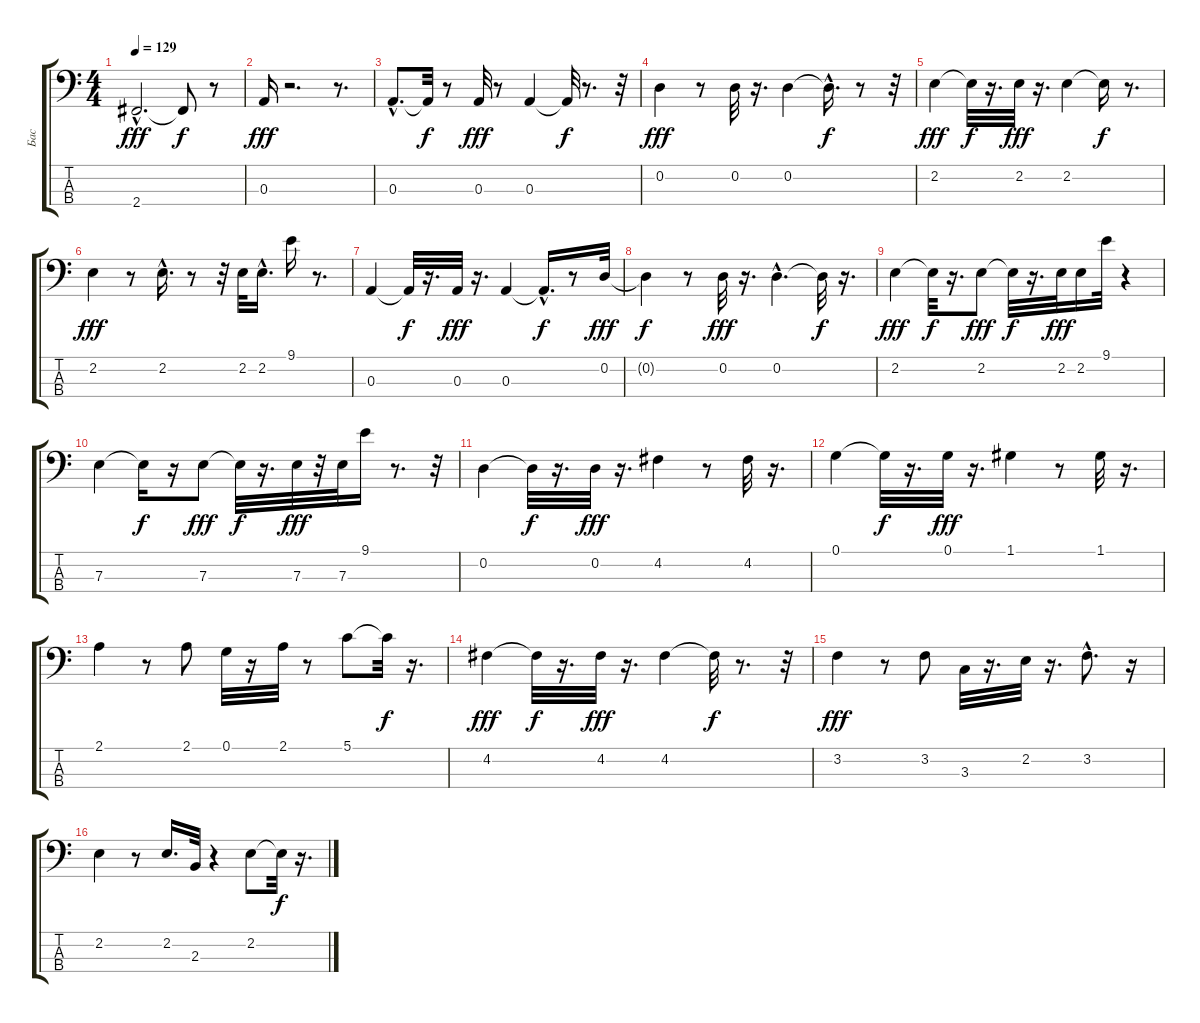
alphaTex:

\track ("Бас" "Бас") {instrument slapbass2}
\staff {score tabs}
\tuning (G2 D2 A1 E1) {hide}
\ts (4 4)
\tempo 129
\clef f4
\ks c
2.4{hac}.2{d dy fff} 2.4{t}.8{dy f} r.8 |
0.3.16{dy fff} r.2{d} r.8{d} |
0.3{hac}.8{d} 0.3{t}.32{dy f} r.8 0.3.32{dy fff} r.8 0.3.4 0.3{t}.32{dy f} r.8{d} r.32 |
0.2.4{dy fff} r.8 0.2.32 r.16{d} 0.2.4 0.2{hac t}.16{d dy f} r.8 r.32 |
2.2.4{dy fff} 2.2{t}.32{dy f} r.16{d} 2.2.32{dy fff} r.16{d} 2.2.4 2.2{t}.16{dy f} r.8{d} |
2.2.4{dy fff} r.8 2.2{hac}.16{d} r.8 r.32 2.2.32 2.2{hac}.16{d} 9.1.16 r.8{d} |
0.3.4 0.3{t}.32{dy f} r.16{d} 0.3.32{dy fff} r.16{d} 0.3.4 0.3{hac t}.16{d dy f} r.8 0.2.32{dy fff} |
0.2{t}.4{dy f} r.8 0.2.32{dy fff} r.16{d} 0.2{hac}.4{d} 0.2{t}.32{dy f} r.16{d} |
2.2.4{dy fff} 2.2{t}.32{dy f} r.16{d} 2.2.8{dy fff} 2.2{t}.32{dy f} r.16{d} 2.2.32{dy fff} 2.2.16 9.1.32 r.4 |
7.3.4 7.3{t}.16{dy f} r.16 7.3.8{dy fff} 7.3{t}.32{dy f} r.16{d} 7.3.32{dy fff} r.32 7.3.32 9.1.16 r.8{d} r.32 |
0.2.4 0.2{t}.32{dy f} r.16{d} 0.2.32{dy fff} r.16{d} 4.2.4 r.8 4.2.32 r.16{d} |
0.1.4 0.1{t}.32{dy f} r.16{d} 0.1.32{dy fff} r.16{d} 1.1.4 r.8 1.1.32 r.16{d} |
2.1.4 r.8 2.1.8 0.1.32 r.16 2.1.32 r.8 5.1.8 5.1{t}.32{dy f} r.16{d} |
4.2.4{dy fff} 4.2{t}.32{dy f} r.16{d} 4.2.32{dy fff} r.16{d} 4.2.4 4.2{t}.32{dy f} r.8{d} r.32 |
3.2.4{dy fff} r.8 3.2.8 3.3.32 r.16{d} 2.2.32 r.16{d} 3.2{hac}.8{d} r.16 |
2.2.4 r.8 2.2.16{d} 2.3.32 r.4 2.2.8 2.2{t}.32{dy f} r.16{d}
